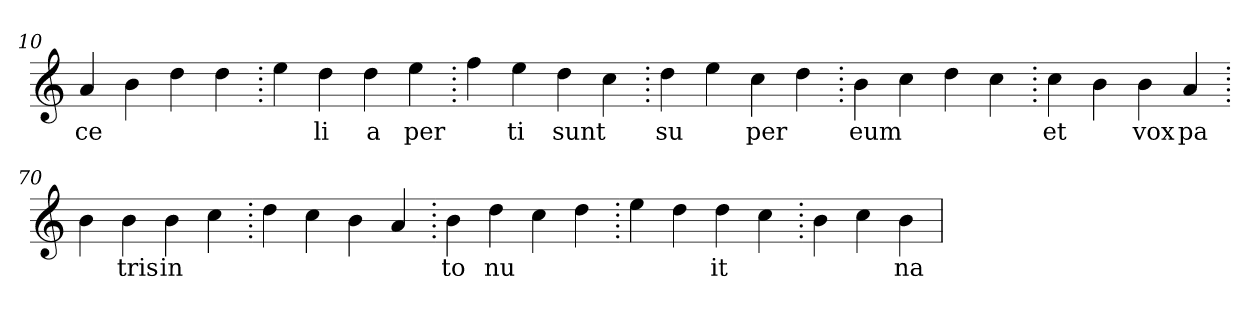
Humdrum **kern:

**kern	**text
*part1	*part1
*staff1	*staff1
*clefG2	*
=10.	=10.
4a	ce
4b	.
4dd	.
4dd	.
=20.	=20.
4ee	.
4dd	li
4dd	a
4ee	per
=30.	=30.
4ff	.
4ee	ti
4dd	sunt
4cc	.
=40.	=40.
4dd	su
4ee	.
4cc	per
4dd	.
=50.	=50.
4b	eum
4cc	.
4dd	.
4cc	.
=60.	=60.
4cc	et
4b	.
4b	vox
4a	pa
=70.	=70.
4b	.
4b	tris
4b	in
4cc	.
=80.	=80.
4dd	.
4cc	.
4b	.
4a	.
=90.	=90.
4b	to
4dd	nu
4cc	.
4dd	.
=100.	=100.
4ee	.
4dd	.
4dd	it
4cc	.
=110.	=110.
4b	.
4cc	.
4b	na
=	=
*-	*-
